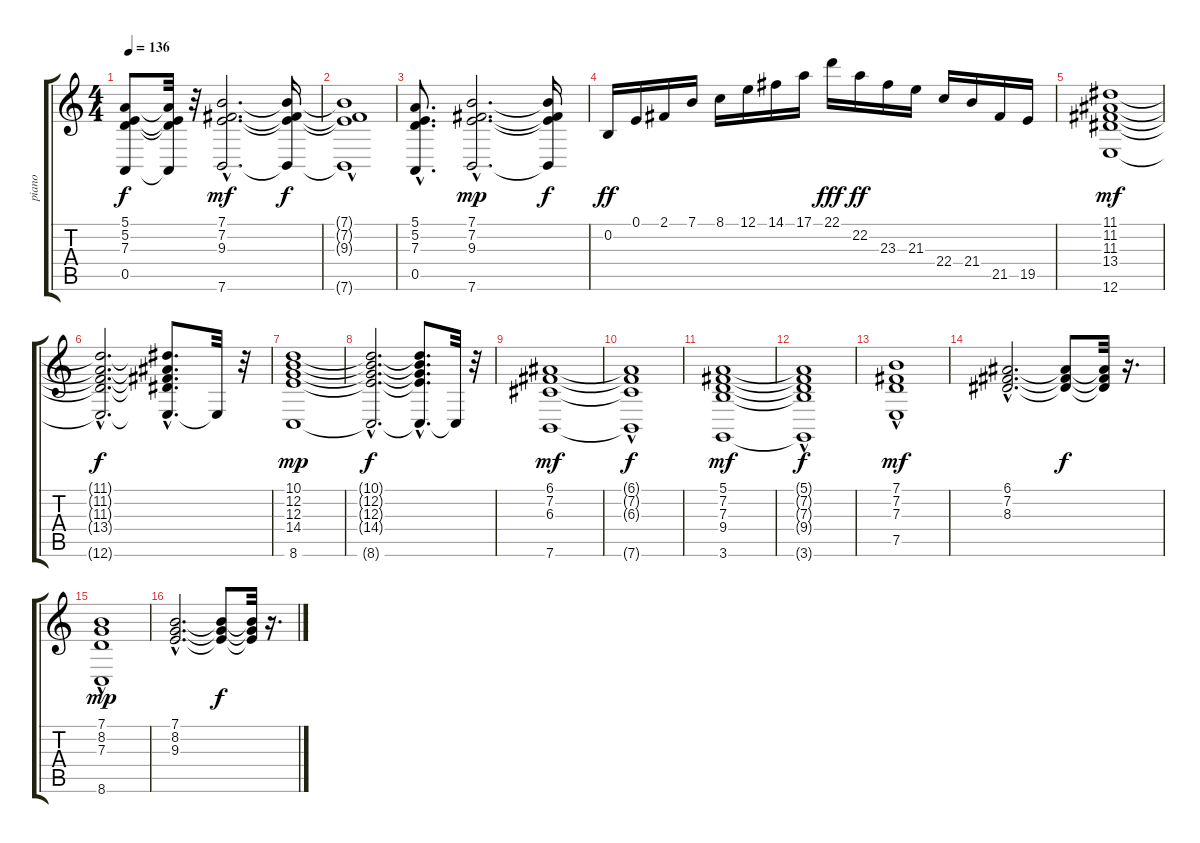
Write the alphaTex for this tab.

\track ("piano   " "piano   ") {instrument acousticgrandpiano}
\staff {score tabs}
\tuning (E4 B3 G3 D3 A2 E2) {hide}
\ts (4 4)
\tempo 136
\clef g2
\ks c
(5.1 5.2 7.3 0.5).8{dy f} (5.1{t} 5.2{t} 7.3{t} 0.5{t}).32 r.32 (7.1{hac} 7.2{hac} 9.3{hac} 7.6{hac}).2{d dy mf} (7.1{t} 7.2{t} 9.3{t} 7.6{t}).16{dy f} |
(7.1{hac t} 7.2{hac t} 9.3{hac t} 7.6{t}).1 |
(5.1 5.2 7.3 0.5{hac}).8{d} (7.1{hac} 7.2{hac} 9.3{hac} 7.6{hac}).2{d dy mp} (7.1{t} 7.2{t} 9.3{t} 7.6{t}).16{dy f} |
0.2.16{dy ff} 0.1.16 2.1.16 7.1.16 8.1.16 12.1.16 14.1.16 17.1.16 22.1.16{dy fff} 22.2.16{dy ff} 23.3.16 21.3.16 22.4.16 21.4.16 21.5.16 19.5.16 |
(11.1 11.2 11.3 13.4 12.6).1{dy mf} |
(11.1{hac t} 11.2{hac t} 11.3{hac t} 13.4{hac t} 12.6{hac t}).2{d dy f} (11.1{t} 11.2{hac t} 11.3{hac t} 13.4{t} 12.6{hac t}).8{d} 12.6{t}.32 r.32 |
(10.1 12.2 12.3 14.4 8.6).1{dy mp} |
(10.1{hac t} 12.2{hac t} 12.3{hac t} 14.4{hac t} 8.6{hac t}).2{d dy f} (10.1{t} 12.2{t} 12.3{t} 14.4{t} 8.6{hac t}).8{d} 8.6{t}.32 r.32 |
(6.1 7.2 6.3 7.6).1{dy mf} |
(6.1{hac t} 7.2{hac t} 6.3{hac t} 7.6{t}).1{dy f} |
(5.1 7.2 7.3 9.4 3.6).1{dy mf} |
(5.1{hac t} 7.2{hac t} 7.3{hac t} 9.4{hac t} 3.6{t}).1{dy f} |
(7.1{hac} 7.2{hac} 7.3{hac} 7.5).1{dy mf} |
(6.1{hac} 7.2{hac} 8.3{hac}).2{d} (6.1{t} 7.2{t} 8.3{t}).8{dy f} (6.1{t} 7.2{t} 8.3{t}).32 r.16{d} |
(7.1{hac} 8.2{hac} 7.3{hac} 8.6).1{dy mp} |
(7.1{hac} 8.2{hac} 9.3{hac}).2{d} (7.1{t} 8.2{t} 9.3{t}).8{dy f} (7.1{t} 8.2{t} 9.3{t}).32 r.16{d}
